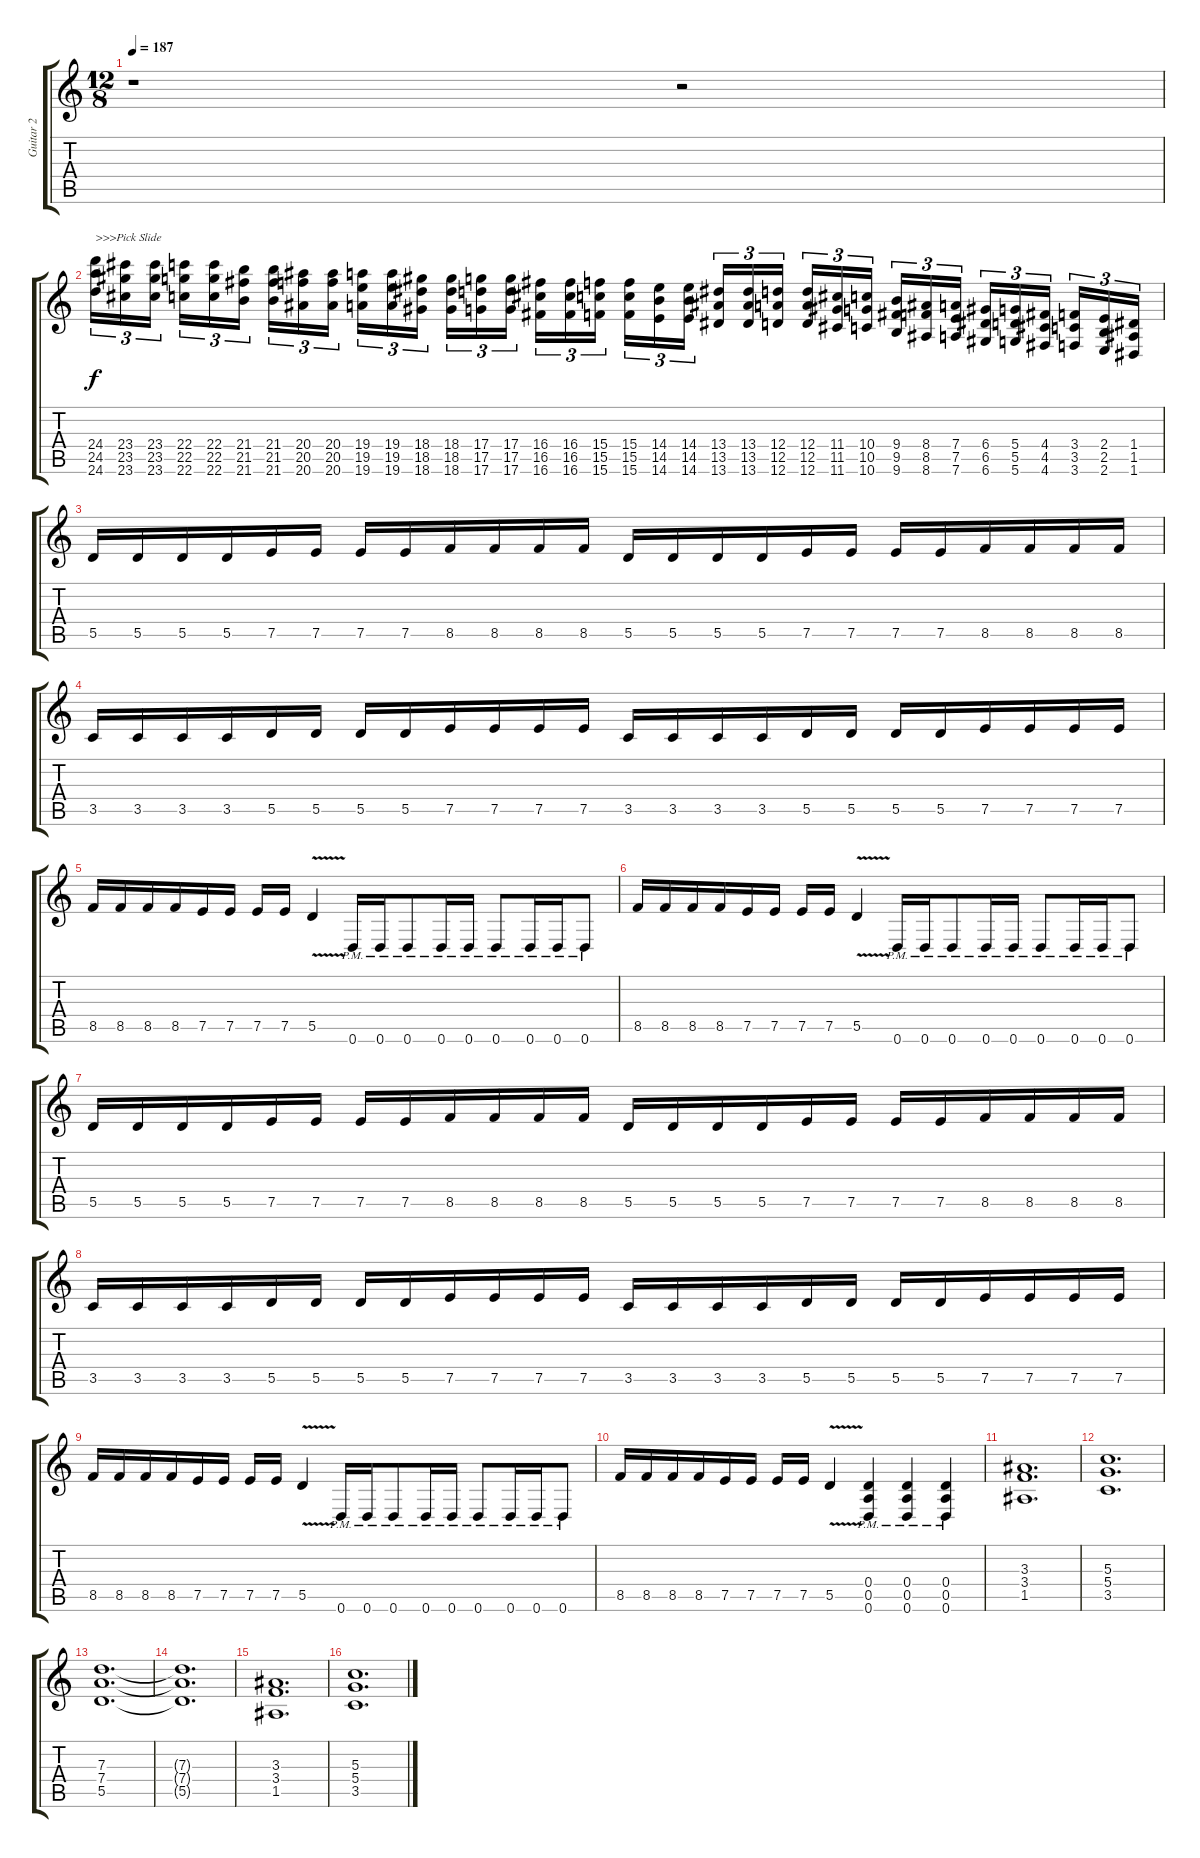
\track ("Guitar 2" "Guitar 2") {instrument distortionguitar}
\staff {score tabs}
\tuning (E4 B3 G3 D3 A2 D2) {hide}
\ts (12 8)
\tempo 187
\clef g2
\ks c
r.1{dy f} r.2 |
(24.4 24.5 24.6).16{tu (3 2) txt ">>>Pick Slide" instrument guitarfretnoise} (23.4 23.5 23.6).16{tu (3 2)} (23.4 23.5 23.6).16{tu (3 2) beam splitsecondary} (22.4 22.5 22.6).16{tu (3 2)} (22.4 22.5 22.6).16{tu (3 2)} (21.4 21.5 21.6).16{tu (3 2) beam splitsecondary} (21.4 21.5 21.6).16{tu (3 2)} (20.4 20.5 20.6).16{tu (3 2)} (20.4 20.5 20.6).16{tu (3 2)} (19.4 19.5 19.6).16{tu (3 2)} (19.4 19.5 19.6).16{tu (3 2)} (18.4 18.5 18.6).16{tu (3 2) beam splitsecondary} (18.4 18.5 18.6).16{tu (3 2)} (17.4 17.5 17.6).16{tu (3 2)} (17.4 17.5 17.6).16{tu (3 2) beam splitsecondary} (16.4 16.5 16.6).16{tu (3 2)} (16.4 16.5 16.6).16{tu (3 2)} (15.4 15.5 15.6).16{tu (3 2)} (15.4 15.5 15.6).16{tu (3 2)} (14.4 14.5 14.6).16{tu (3 2)} (14.4 14.5 14.6).16{tu (3 2) beam splitsecondary} (13.4 13.5 13.6).16{tu (3 2)} (13.4 13.5 13.6).16{tu (3 2)} (12.4 12.5 12.6).16{tu (3 2) beam splitsecondary} (12.4 12.5 12.6).16{tu (3 2)} (11.4 11.5 11.6).16{tu (3 2)} (10.4 10.5 10.6).16{tu (3 2)} (9.4 9.5 9.6).16{tu (3 2)} (8.4 8.5 8.6).16{tu (3 2)} (7.4 7.5 7.6).16{tu (3 2) beam splitsecondary} (6.4 6.5 6.6).16{tu (3 2)} (5.4 5.5 5.6).16{tu (3 2)} (4.4 4.5 4.6).16{tu (3 2) beam splitsecondary} (3.4 3.5 3.6).16{tu (3 2)} (2.4 2.5 2.6).16{tu (3 2)} (1.4 1.5 1.6).16{tu (3 2)} |
5.5.16{instrument distortionguitar} 5.5.16 5.5.16 5.5.16 7.5.16 7.5.16 7.5.16 7.5.16 8.5.16 8.5.16 8.5.16 8.5.16 5.5.16 5.5.16 5.5.16 5.5.16 7.5.16 7.5.16 7.5.16 7.5.16 8.5.16 8.5.16 8.5.16 8.5.16 |
3.5.16 3.5.16 3.5.16 3.5.16 5.5.16 5.5.16 5.5.16 5.5.16 7.5.16 7.5.16 7.5.16 7.5.16 3.5.16 3.5.16 3.5.16 3.5.16 5.5.16 5.5.16 5.5.16 5.5.16 7.5.16 7.5.16 7.5.16 7.5.16 |
8.5.16 8.5.16 8.5.16 8.5.16 7.5.16 7.5.16 7.5.16 7.5.16 5.5{v}.4 0.6{pm}.16 0.6{pm}.16 0.6{pm}.8 0.6{pm}.16 0.6{pm}.16 0.6{pm}.8 0.6{pm}.16 0.6{pm}.16 0.6{pm}.8 |
8.5.16 8.5.16 8.5.16 8.5.16 7.5.16 7.5.16 7.5.16 7.5.16 5.5{v}.4 0.6{pm}.16 0.6{pm}.16 0.6{pm}.8 0.6{pm}.16 0.6{pm}.16 0.6{pm}.8 0.6{pm}.16 0.6{pm}.16 0.6{pm}.8 |
5.5.16 5.5.16 5.5.16 5.5.16 7.5.16 7.5.16 7.5.16 7.5.16 8.5.16 8.5.16 8.5.16 8.5.16 5.5.16 5.5.16 5.5.16 5.5.16 7.5.16 7.5.16 7.5.16 7.5.16 8.5.16 8.5.16 8.5.16 8.5.16 |
3.5.16 3.5.16 3.5.16 3.5.16 5.5.16 5.5.16 5.5.16 5.5.16 7.5.16 7.5.16 7.5.16 7.5.16 3.5.16 3.5.16 3.5.16 3.5.16 5.5.16 5.5.16 5.5.16 5.5.16 7.5.16 7.5.16 7.5.16 7.5.16 |
8.5.16 8.5.16 8.5.16 8.5.16 7.5.16 7.5.16 7.5.16 7.5.16 5.5{v}.4 0.6{pm}.16 0.6{pm}.16 0.6{pm}.8 0.6{pm}.16 0.6{pm}.16 0.6{pm}.8 0.6{pm}.16 0.6{pm}.16 0.6{pm}.8 |
8.5.16 8.5.16 8.5.16 8.5.16 7.5.16 7.5.16 7.5.16 7.5.16 5.5{v}.4 (0.4{pm} 0.5{pm} 0.6{pm}).4 (0.4{pm} 0.5{pm} 0.6{pm}).4 (0.4{pm} 0.5{pm} 0.6{pm}).4 |
(3.3 3.4 1.5).1{d} |
(5.3 5.4 3.5).1{d} |
(7.3 7.4 5.5).1{d} |
(7.3{t} 7.4{t} 5.5{t}).1{d} |
(3.3 3.4 1.5).1{d} |
(5.3 5.4 3.5).1{d}
